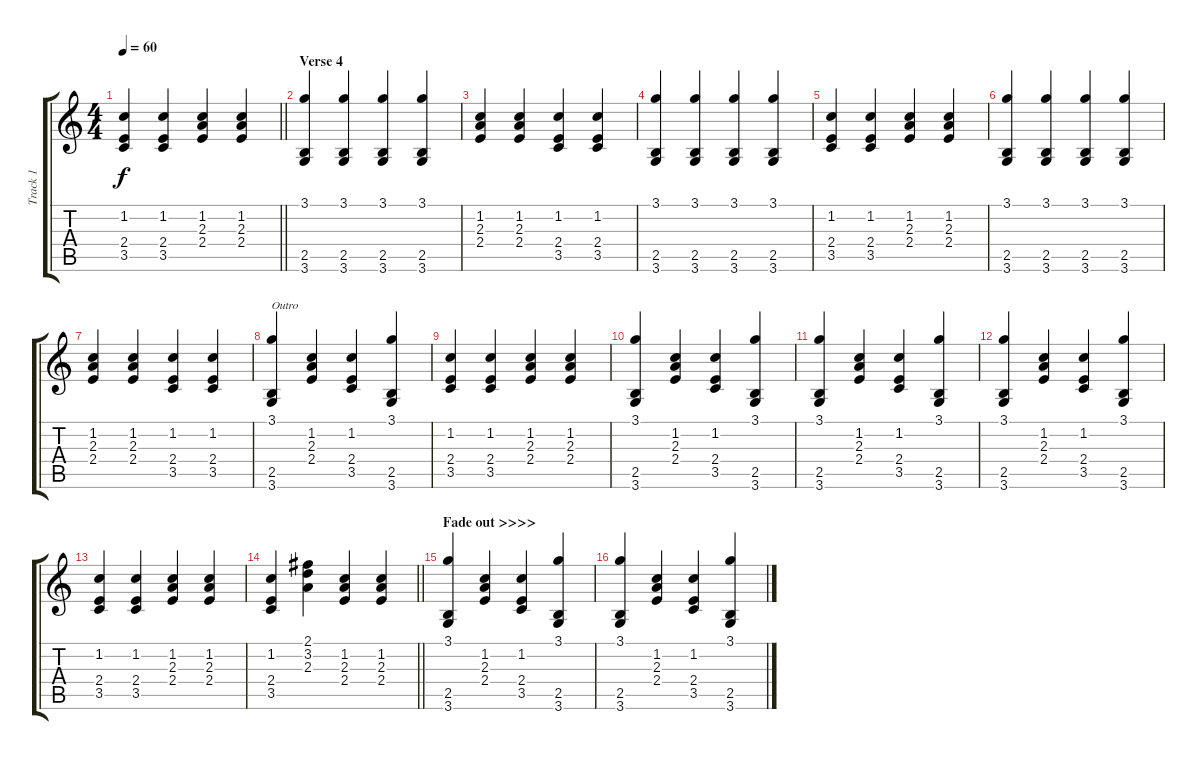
\track ("Track 1" "Track 1") {instrument acousticguitarsteel}
\staff {score tabs}
\tuning (E4 B3 G3 D3 A2 E2) {hide}
\ts (4 4)
\tempo 60
\clef g2
\barLineRight lightlight
\ks c
(1.2 2.4 3.5).4{dy f} (1.2 2.4 3.5).4 (1.2 2.3 2.4).4 (1.2 2.3 2.4).4 |
\section ("" "Verse 4")
(3.1 2.5 3.6).4 (3.1 2.5 3.6).4 (3.1 2.5 3.6).4 (3.1 2.5 3.6).4 |
(1.2 2.3 2.4).4 (1.2 2.3 2.4).4 (1.2 2.4 3.5).4 (1.2 2.4 3.5).4 |
(3.1 2.5 3.6).4 (3.1 2.5 3.6).4 (3.1 2.5 3.6).4 (3.1 2.5 3.6).4 |
(1.2 2.4 3.5).4 (1.2 2.4 3.5).4 (1.2 2.3 2.4).4 (1.2 2.3 2.4).4 |
(3.1 2.5 3.6).4 (3.1 2.5 3.6).4 (3.1 2.5 3.6).4 (3.1 2.5 3.6).4 |
(1.2 2.3 2.4).4 (1.2 2.3 2.4).4 (1.2 2.4 3.5).4 (1.2 2.4 3.5).4 |
(3.1 2.5 3.6).4{txt "Outro"} (1.2 2.3 2.4).4 (1.2 2.4 3.5).4 (3.1 2.5 3.6).4 |
(1.2 2.4 3.5).4 (1.2 2.4 3.5).4 (1.2 2.3 2.4).4 (1.2 2.3 2.4).4 |
(3.1 2.5 3.6).4 (1.2 2.3 2.4).4 (1.2 2.4 3.5).4 (3.1 2.5 3.6).4 |
(3.1 2.5 3.6).4 (1.2 2.3 2.4).4 (1.2 2.4 3.5).4 (3.1 2.5 3.6).4 |
(3.1 2.5 3.6).4 (1.2 2.3 2.4).4 (1.2 2.4 3.5).4 (3.1 2.5 3.6).4 |
(1.2 2.4 3.5).4 (1.2 2.4 3.5).4 (1.2 2.3 2.4).4 (1.2 2.3 2.4).4 |
\barLineRight lightlight
(1.2 2.4 3.5).4 (2.1 3.2 2.3).4 (1.2 2.3 2.4).4 (1.2 2.3 2.4).4 |
\section ("" "Fade out >>>>")
(3.1 2.5 3.6).4 (1.2 2.3 2.4).4 (1.2 2.4 3.5).4 (3.1 2.5 3.6).4 |
(3.1 2.5 3.6).4 (1.2 2.3 2.4).4 (1.2 2.4 3.5).4 (3.1 2.5 3.6).4
